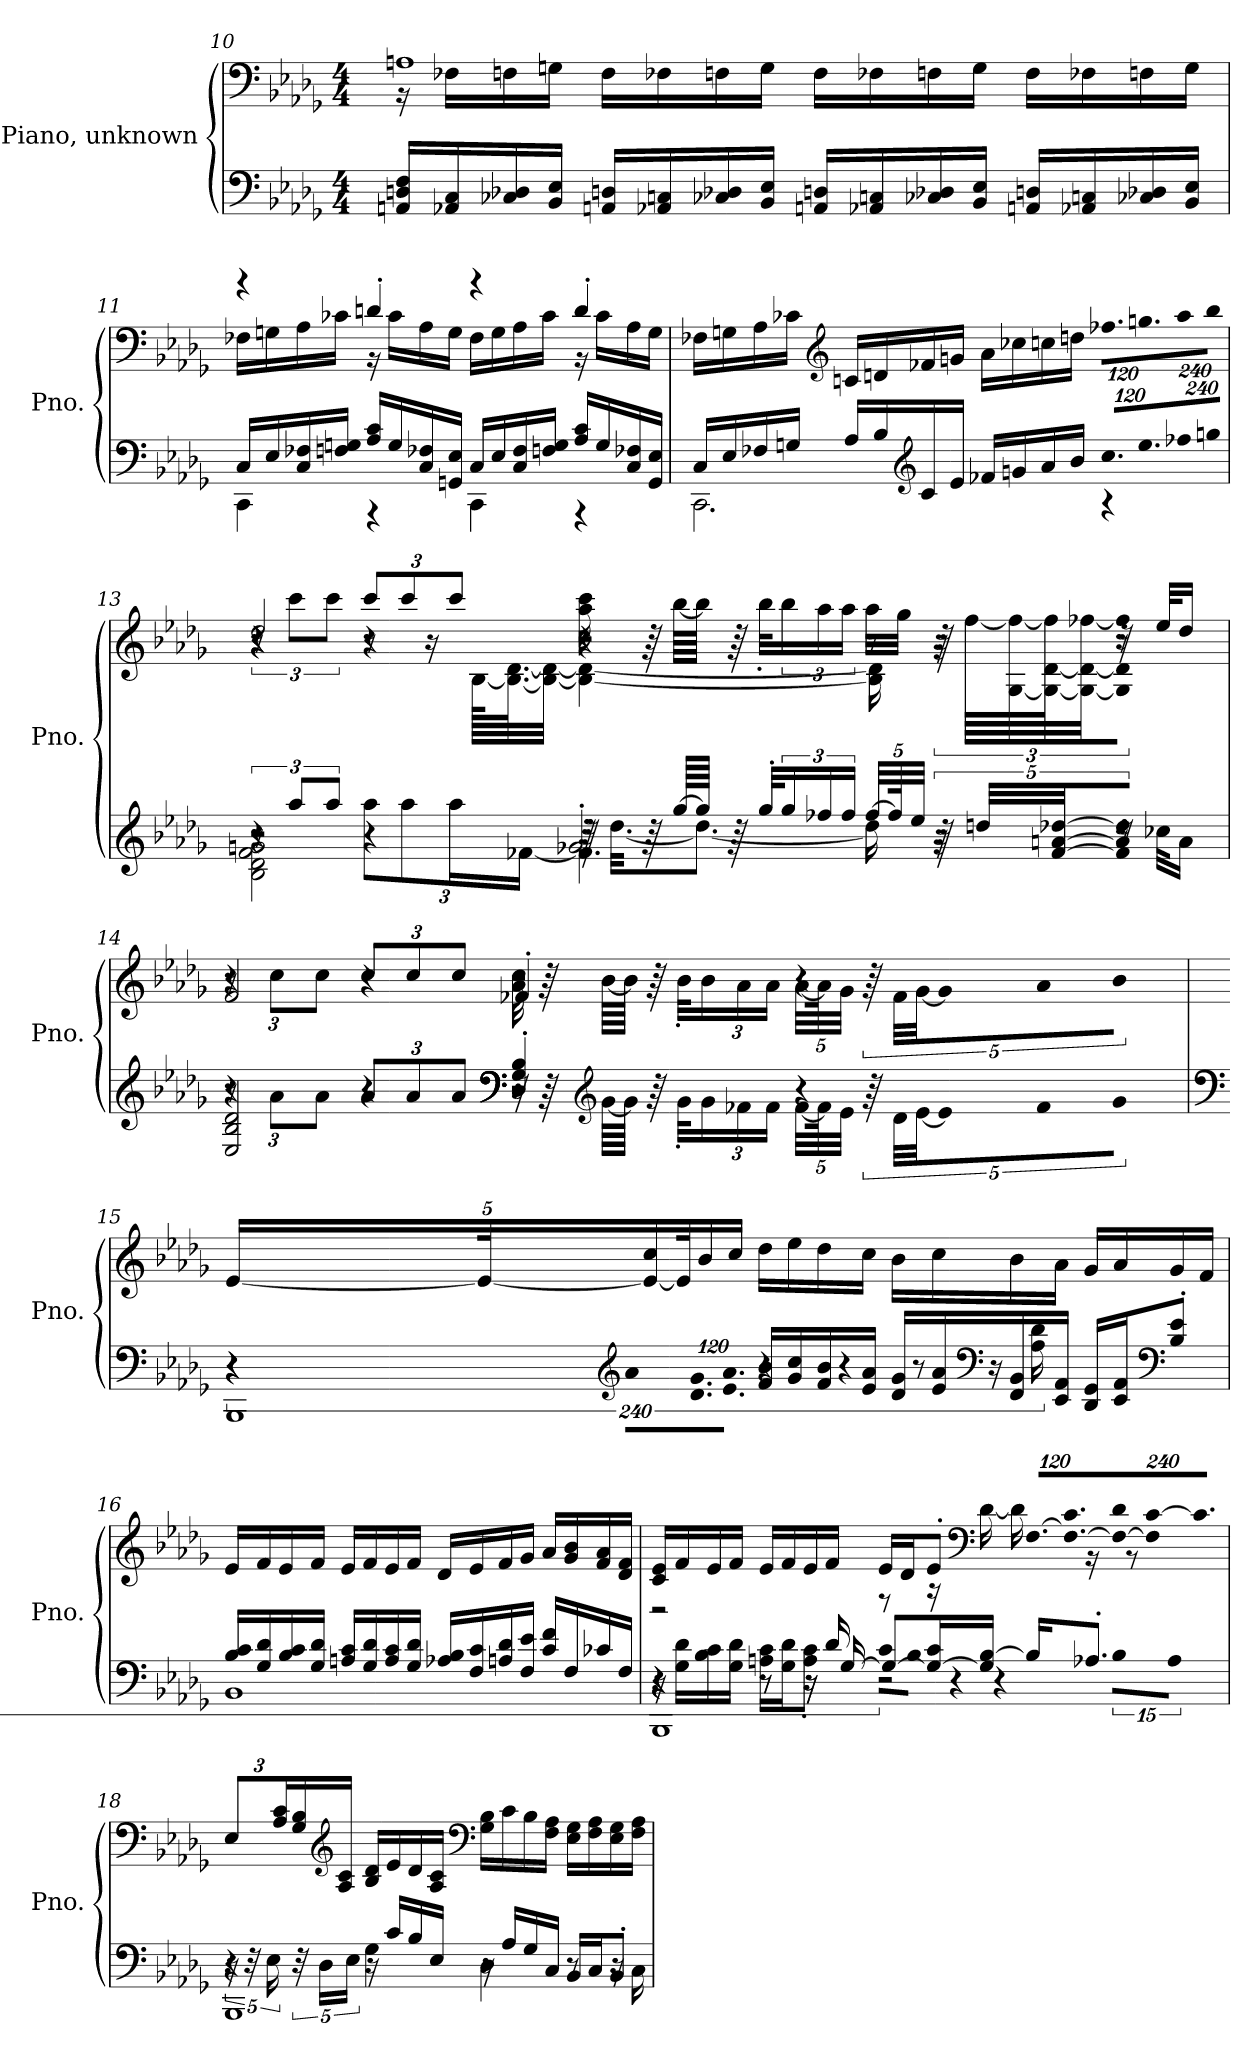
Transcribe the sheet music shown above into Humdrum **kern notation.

**kern	**kern
*part1	*part1
*staff2	*staff1
*I"Piano, unknown	*
*I'Pno.	*
!!LO:LB:g=z
*clefF4	*clefF4
*k[b-e-a-d-g-]	*k[b-e-a-d-g-]
*M4/4	*M4/4
=10	=10
*	*^
16AAn/ 16Dn/ 16F/LL	1An	16r
16AA-X/ 16C/	.	16F-X\LL
16C-X/ 16D-X/	.	16Fn\
16BB-/ 16E-/JJ	.	16Gn\JJ
16AAn/ 16Dn/LL	.	16F\LL
16AA-X/ 16Cn/	.	16F-X\
16C-X/ 16D-X/	.	16Fn\
16BB-/ 16E-/JJ	.	16G\JJ
16AAn/ 16Dn/LL	.	16F\LL
16AA-X/ 16Cn/	.	16F-X\
16C-X/ 16D-X/	.	16Fn\
16BB-/ 16E-/JJ	.	16G\JJ
16AAn/ 16Dn/LL	.	16F\LL
16AA-X/ 16Cn/	.	16F-X\
16C-X/ 16D-X/	.	16Fn\
16BB-/ 16E-/JJ	.	16G\JJ
!!LO:LB:g=z	!!
=11	=11	=11
*^	*	*
16C/LL	4CC\	4r	16F-X\LL
16E-/	.	.	16Gn\
16C/ 16F-X/	.	.	16A-\
16Fn/ 16Gn/JJ	.	.	16c-X\JJ
16A-/ 16c/LL	4r	4dn'/	16r
16G/	.	.	16c-\LL
16C/ 16F-X/	.	.	16A-\
16GGn/ 16E-/JJ	.	.	16G\JJ
16C/LL	4CC\	4r	16F-\LL
16E-/	.	.	16G\
16C/ 16F-/	.	.	16A-\
16Fn/ 16G/JJ	.	.	16c-\JJ
16A-/ 16c/LL	4r	4d'/	16r
16G/	.	.	16c-\LL
16C/ 16F-X/	.	.	16A-\
16GG/ 16E-/JJ	.	.	16G\JJ
*	*	*v	*v
!!LO:LB:g=z
=12	=12	=12
16C/LL	2.CC\	16F-X\LL
16E-/	.	16Gn\
16F-X/	.	16A-\
16Gn/JJ	.	16c-X\JJ
*	*	*clefG2
16A-/LL	.	16cn/LL
16B-/	.	16dn/
*clefG2	*	*
16c/	.	16f-X/
16e-/JJ	.	16gn/JJ
16f-X/LL	.	16a-\LL
16gn/	.	16cc-X\
16a-/	.	16ccn\
16b-/JJ	.	16ddn\JJ
*Xbrackettup	*	*
!LO:N:vis=32.	!	!
*	*	*Xbrackettup
!	!	!LO:N:vis=32.
1920%103cc/LLL	4r	1920%103ff-X\LLL
!LO:N:vis=32.	!	!LO:N:vis=32.
1920%103ee-/J	.	1920%103ggn\J
!LO:N:vis=16	!	!LO:N:vis=16
1920%137ff-X/	.	1920%137aa-\
!LO:N:vis=16	!	!LO:N:vis=16
1920%137ggn/JJ	.	1920%137bb-\JJ
*v	*v	*
!!LO:LB:g=z
=13	=13
*	*^
*brackettup	*	*brackettup
*^	*^	*
*	*^	*	*	*^
*	*	*^	*	*	*	*
12r	4r	2r	2B-\ 2d-\ 2f\ 2gn\	4r	12r	2dd-/	4r
12aa-/L	.	.	.	.	12ccc\L	.	.
12aa-/J	.	.	.	.	12ccc\J	.	.
*	*Xbrackettup	*	*	*Xbrackettup	*	*	*
4r	12aa-\L	.	.	12ccc/L	4r	.	8r
.	12aa-\	.	.	12ccc/	.	.	.
.	.	.	.	.	.	.	16r
.	24aa-\L	.	.	12ccc/J	.	.	.
.	.	.	.	.	.	.	[128B-\KLLLL
.	.	.	.	.	.	.	64.B-\_ [64.d-\J
.	[24f-X\JJ	.	.	.	.	.	.
.	.	.	.	.	.	.	32B-\_ 32d-\_JJJ
32r	4.f-\]	2g-X'/	64r	4r	32aa-\ 32ccc\	2r	4B-\_ 4d-\_
.	.	.	[32.dd-\KKL	.	.	.	.
64r	.	.	.	.	64r	.	.
[64gg-/LLLL	.	.	.	.	[64bb-\LLLL	.	.
64gg-/JJJJ]	.	.	8.dd-\J_	.	64bb-\JJJJ]	.	.
64r	.	.	.	.	64r	.	.
32gg-'/KLL	.	.	.	.	32bb-'\KLL	.	.
24gg-/	.	.	.	.	24bb-\	.	.
24ff-X/	.	.	.	.	24aa-\	.	.
24ff-/JJ	.	.	.	.	24aa-\JJ	.	.
*brackettup	*	*	*	*	*	*	*
[40ff-/LLL	.	.	16dd-\]	8r	32aa-\LLL	.	16B-\] 16d-\]
80ff-/K]	.	.	.	.	.	.	.
.	.	.	.	.	32gg-\JJJ	.	.
40ee-/JJJ	.	.	.	.	.	.	.
*	*	*	*	*	*brackettup	*	*
80r	.	.	16r	.	96r	.	16r
.	.	.	.	.	[96ff\LLLL	.	.
40ddn/LLL	.	.	.	.	.	.	.
.	.	.	.	.	[96G-\ 96ff\_	.	.
.	.	.	.	.	96G-\_ [96d-\ 96ff\]J	.	.
[40f-/ [40an/ [40dd-X/JJ	.	.	.	.	.	.	.
.	.	.	.	.	48G-\_ 48d-\_ [48ff-X\JJ	.	.
8f-/] 8a/] 8dd-/]J	32r	.	8r	32r	8G-\] 8d-\] 8ff-\]J	.	8r
.	32cc-X\KLL	.	.	32ee-/KLL	.	.	.
.	16a\JJ	.	.	16dd-/JJ	.	.	.
*	*	*v	*v	*	*	*	*
*	*	*	*	*	*v	*v
!!LO:LB:g=z
=14	=14	=14	=14	=14	=14
4r	12r	2E-/ 2B-/ 2d-/	4r	12r	2f/
.	12a-\L	.	.	12cc\L	.
.	12a-\J	.	.	12cc\J	.
*Xbrackettup	*	*	*Xbrackettup	*	*
12a-/L	4r	.	12cc/L	4r	.
12a-/	.	.	12cc/	.	.
12a-/J	.	.	12cc/J	.	.
*clefF4	*	*	*	*	*
2r	32r	4D-/' 4G-/' 4B-/'	2r	32a-\ 32cc\	4f-X'/
.	64r	.	.	64r	.
*clefG2	*	*	*	*	*
.	[64g-\LLLL	.	.	[64b-\LLLL	.
.	64g-\JJJJ]	.	.	64b-\JJJJ]	.
.	64r	.	.	64r	.
.	32g-'\KLL	.	.	32b-'\KLL	.
.	24g-\	.	.	24b-\	.
.	24f-X\	.	.	24a-\	.
.	24f-\JJ	.	.	24a-\JJ	.
*	*brackettup	*	*	*brackettup	*
.	[40f-\LLL	4r	.	[40a-\LLL	4r
.	80f-\K]	.	.	80a-\K]	.
.	40e-\JJJ	.	.	40g-\JJJ	.
.	80r	.	.	80r	.
.	40d-\LLL	.	.	40f-\LLL	.
.	[40e-\	.	.	[40g-\	.
.	32e-\]	.	.	32g-\]	.
.	32f-\J	.	.	32a-\J	.
.	16g-\JJ	.	.	16b-\JJ	.
*	*	*	*v	*v	*v
!!LO:PB:g=z
=15	=15	=15	=15
*clefF4	*	*	*
*	*	*	*^
!	!LO:N:vis=16	!	!	!
*	*	*	*v	*v
*	*	*	*Xbrackettup
4r	1920%137r	1BBB-	[20e-/LL
.	.	.	40e-/K_
*clefG2	*	*	*
!	!LO:N:vis=16	!	!
.	1920%137a-\LL	.	.
.	.	.	20e-/_ 20cc/
.	.	.	40e-/K]
!	!LO:N:vis=32.	!	!
.	1920%103d-\ 1920%103g-\L	.	.
.	.	.	20b-/
!	!LO:N:vis=32.	!	!
.	1920%103e-\ 1920%103a-\JJJ	.	.
.	.	.	20cc/JJ
16f/ 16b-/LL	4r	.	16dd-\LL
16g-/ 16cc/	.	.	16ee-\
16f/ 16b-/	.	.	16dd-\
16e-/ 16a-/JJ	.	.	16cc\JJ
16d-/ 16g-/LL	4r	.	16b-\LL
16e-/ 16a-/	.	.	16cc\
16d-/ 16g-/	.	.	16b-\
16c/ 16f/JJ	.	.	16a-\JJ
16B-/ 16e-/LL	8r	.	16g-/LL
16c/ 16f/J	.	.	16a-/
*clefF4	*	*	*
8B-/' 8e-/'J	16r	.	16g-/
.	16A-\ 16d-\	.	16f/JJ
*	*v	*v	*
!!LO:LB:g=z
=16	=16	=16
16B-/ 16c/LL	1BB-	16e-/LL
16G-/ 16d-/	.	16f/
16B-/ 16c/	.	16e-/
16G-/ 16d-/JJ	.	16f/JJ
16An/ 16c/LL	.	16e-/LL
16G-/ 16d-/	.	16f/
16A/ 16c/	.	16e-/
16G-/ 16d-/JJ	.	16f/JJ
16A-X/ 16B-/LL	.	16d-/LL
16F/ 16c/	.	16e-/
16An/ 16d-/	.	16f/
16F/ 16e-/JJ	.	16g-/JJ
16c/ 16f/LL	.	16a-/LL
16F/	.	16g-/ 16b-/
16c-X/	.	16f/ 16a-/
16F/JJ	.	16d-/ 16f/JJ
!!LO:LB:g=z
=17	=17	=17
*^	*^	*^
4r	16r	4r	1BBB-	16c/ 16e-/LL	2r
.	16G-\ 16d-\LL	.	.	16f/	.
.	16B-\ 16c\	.	.	16e-/	.
.	16G-\ 16d-\JJ	.	.	16f/JJ	.
8r	16An\ 16c\LL	8r	.	16e-/LL	.
.	16G-\ 16d-\J	.	.	16f/	.
16r	8A\' 8c\'J	16r	.	16e-/	.
16d-/	.	[16G-/	.	16f/JJ	.
!	!LO:N:vis=16	!	!	!	!
2r	1920%137c\LL	8G-/L_	.	16e-/LL	8r
.	.	.	.	16d-/J	.
!	!LO:N:vis=16	!	!	!	!
.	1920%137B-\JJ	.	.	.	.
.	.	16G-/_ 16c/L	.	8e-'/J	16r
!	!LO:N:vis=16	!	!	!	!
.	1920%137r	.	.	.	.
*	*	*	*	*clefF4	*
.	.	16G-/] [16B-/JJ	.	.	[16d-\
!	!LO:N:vis=8	!	!	!	!
.	960%137r	.	.	.	.
!	!	!	!	!LO:N:vis=32.	!
.	.	16B-/KL]	.	[1920%103F/LLL	16d-\]
!	!	!	!	!LO:N:vis=32.	!
.	.	.	.	1920%103F/_ 1920%103c/J	.
.	.	8.A-X'/J	.	.	16r
.	1920ryy	.	.	.	.
!	!LO:N:vis=16	!	!	!LO:N:vis=16	!
.	1920%137B-\LL	.	.	1920%137F/_ 1920%137d-/	.
.	.	.	.	.	8r
!	!LO:N:vis=16	!	!	!LO:N:vis=64	!
.	1920%137A-\JJ	.	.	960%17F/] [960%17c/KL	.
!	!	!	!	!LO:N:vis=32.	!
.	.	.	.	1920%103c/JJJ]	.
*	*	*v	*v	*	*
*	*	*	*v	*v
!!LO:LB:g=z
=18	=18	=18	=18
4r	20r	1BBB-	12E-/L
.	40r	.	.
.	20E-\	.	.
.	.	.	24A-/ 24c/L
.	40r	.	16G-/ 16B-/
.	20D-\LL	.	.
*	*	*	*clefG2
.	.	.	16A-/ 16c/JJ
.	20E-\JJ	.	.
16r	4G-\	.	16B-/ 16d-/LL
16c/LL	.	.	16e-/
16B-/	.	.	16d-/
16E-/JJ	.	.	16A-/ 16c/JJ
*	*	*	*clefF4
16r	4D-\	.	16G-\ 16B-\LL
16A-/LL	.	.	16c\
16G-/	.	.	16B-\
16C/JJ	.	.	16F\ 16A-\JJ
16BB-/LL	8r	.	16E-\ 16G-\LL
16C/J	.	.	16F\ 16A-\
8BB-'/J	16r	.	16E-\ 16G-\
.	16C\	.	16F\ 16A-\JJ
*v	*v	*v	*
=	=
*-	*-
